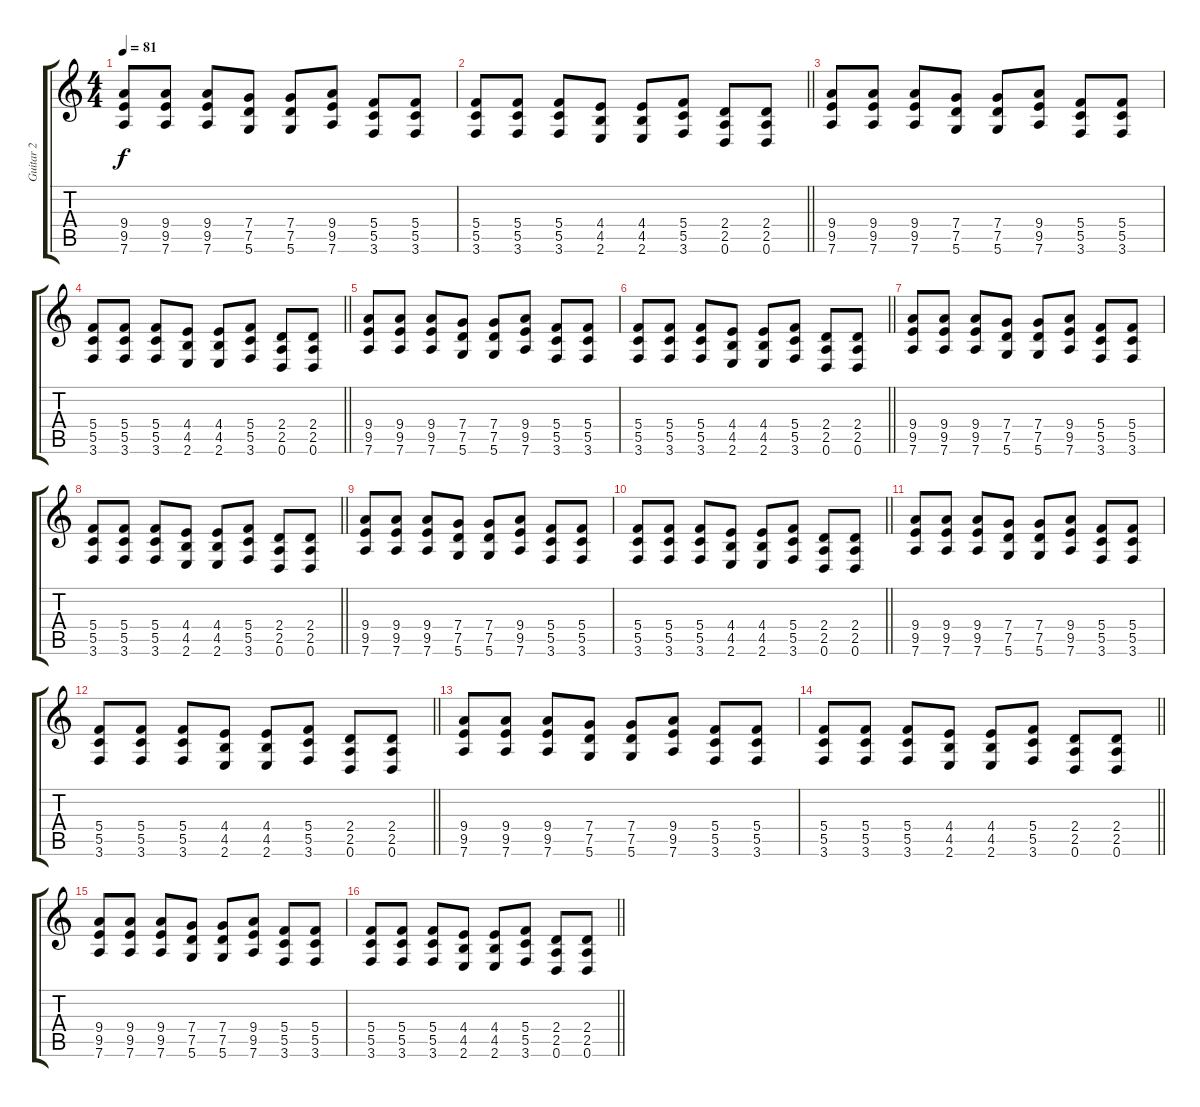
\track ("Guitar 2" "Guitar 2") {instrument overdrivenguitar}
\staff {score tabs}
\tuning (D4 A3 F3 C3 G2 D2) {hide}
\ts (4 4)
\tempo 81
\clef g2
\ks c
(9.4 9.5 7.6).8{dy f} (9.4 9.5 7.6).8 (9.4 9.5 7.6).8 (7.4 7.5 5.6).8 (7.4 7.5 5.6).8 (9.4 9.5 7.6).8 (5.4 5.5 3.6).8 (5.4 5.5 3.6).8 |
\barLineRight lightlight
(5.4 5.5 3.6).8 (5.4 5.5 3.6).8 (5.4 5.5 3.6).8 (4.4 4.5 2.6).8 (4.4 4.5 2.6).8 (5.4 5.5 3.6).8 (2.4 2.5 0.6).8 (2.4 2.5 0.6).8 |
(9.4 9.5 7.6).8 (9.4 9.5 7.6).8 (9.4 9.5 7.6).8 (7.4 7.5 5.6).8 (7.4 7.5 5.6).8 (9.4 9.5 7.6).8 (5.4 5.5 3.6).8 (5.4 5.5 3.6).8 |
\barLineRight lightlight
(5.4 5.5 3.6).8 (5.4 5.5 3.6).8 (5.4 5.5 3.6).8 (4.4 4.5 2.6).8 (4.4 4.5 2.6).8 (5.4 5.5 3.6).8 (2.4 2.5 0.6).8 (2.4 2.5 0.6).8 |
(9.4 9.5 7.6).8 (9.4 9.5 7.6).8 (9.4 9.5 7.6).8 (7.4 7.5 5.6).8 (7.4 7.5 5.6).8 (9.4 9.5 7.6).8 (5.4 5.5 3.6).8 (5.4 5.5 3.6).8 |
\barLineRight lightlight
(5.4 5.5 3.6).8 (5.4 5.5 3.6).8 (5.4 5.5 3.6).8 (4.4 4.5 2.6).8 (4.4 4.5 2.6).8 (5.4 5.5 3.6).8 (2.4 2.5 0.6).8 (2.4 2.5 0.6).8 |
(9.4 9.5 7.6).8 (9.4 9.5 7.6).8 (9.4 9.5 7.6).8 (7.4 7.5 5.6).8 (7.4 7.5 5.6).8 (9.4 9.5 7.6).8 (5.4 5.5 3.6).8 (5.4 5.5 3.6).8 |
\barLineRight lightlight
(5.4 5.5 3.6).8 (5.4 5.5 3.6).8 (5.4 5.5 3.6).8 (4.4 4.5 2.6).8 (4.4 4.5 2.6).8 (5.4 5.5 3.6).8 (2.4 2.5 0.6).8 (2.4 2.5 0.6).8 |
(9.4 9.5 7.6).8 (9.4 9.5 7.6).8 (9.4 9.5 7.6).8 (7.4 7.5 5.6).8 (7.4 7.5 5.6).8 (9.4 9.5 7.6).8 (5.4 5.5 3.6).8 (5.4 5.5 3.6).8 |
\barLineRight lightlight
(5.4 5.5 3.6).8 (5.4 5.5 3.6).8 (5.4 5.5 3.6).8 (4.4 4.5 2.6).8 (4.4 4.5 2.6).8 (5.4 5.5 3.6).8 (2.4 2.5 0.6).8 (2.4 2.5 0.6).8 |
(9.4 9.5 7.6).8 (9.4 9.5 7.6).8 (9.4 9.5 7.6).8 (7.4 7.5 5.6).8 (7.4 7.5 5.6).8 (9.4 9.5 7.6).8 (5.4 5.5 3.6).8 (5.4 5.5 3.6).8 |
\barLineRight lightlight
(5.4 5.5 3.6).8 (5.4 5.5 3.6).8 (5.4 5.5 3.6).8 (4.4 4.5 2.6).8 (4.4 4.5 2.6).8 (5.4 5.5 3.6).8 (2.4 2.5 0.6).8 (2.4 2.5 0.6).8 |
(9.4 9.5 7.6).8 (9.4 9.5 7.6).8 (9.4 9.5 7.6).8 (7.4 7.5 5.6).8 (7.4 7.5 5.6).8 (9.4 9.5 7.6).8 (5.4 5.5 3.6).8 (5.4 5.5 3.6).8 |
\barLineRight lightlight
(5.4 5.5 3.6).8 (5.4 5.5 3.6).8 (5.4 5.5 3.6).8 (4.4 4.5 2.6).8 (4.4 4.5 2.6).8 (5.4 5.5 3.6).8 (2.4 2.5 0.6).8 (2.4 2.5 0.6).8 |
(9.4 9.5 7.6).8 (9.4 9.5 7.6).8 (9.4 9.5 7.6).8 (7.4 7.5 5.6).8 (7.4 7.5 5.6).8 (9.4 9.5 7.6).8 (5.4 5.5 3.6).8 (5.4 5.5 3.6).8 |
\barLineRight lightlight
(5.4 5.5 3.6).8 (5.4 5.5 3.6).8 (5.4 5.5 3.6).8 (4.4 4.5 2.6).8 (4.4 4.5 2.6).8 (5.4 5.5 3.6).8 (2.4 2.5 0.6).8 (2.4 2.5 0.6).8
